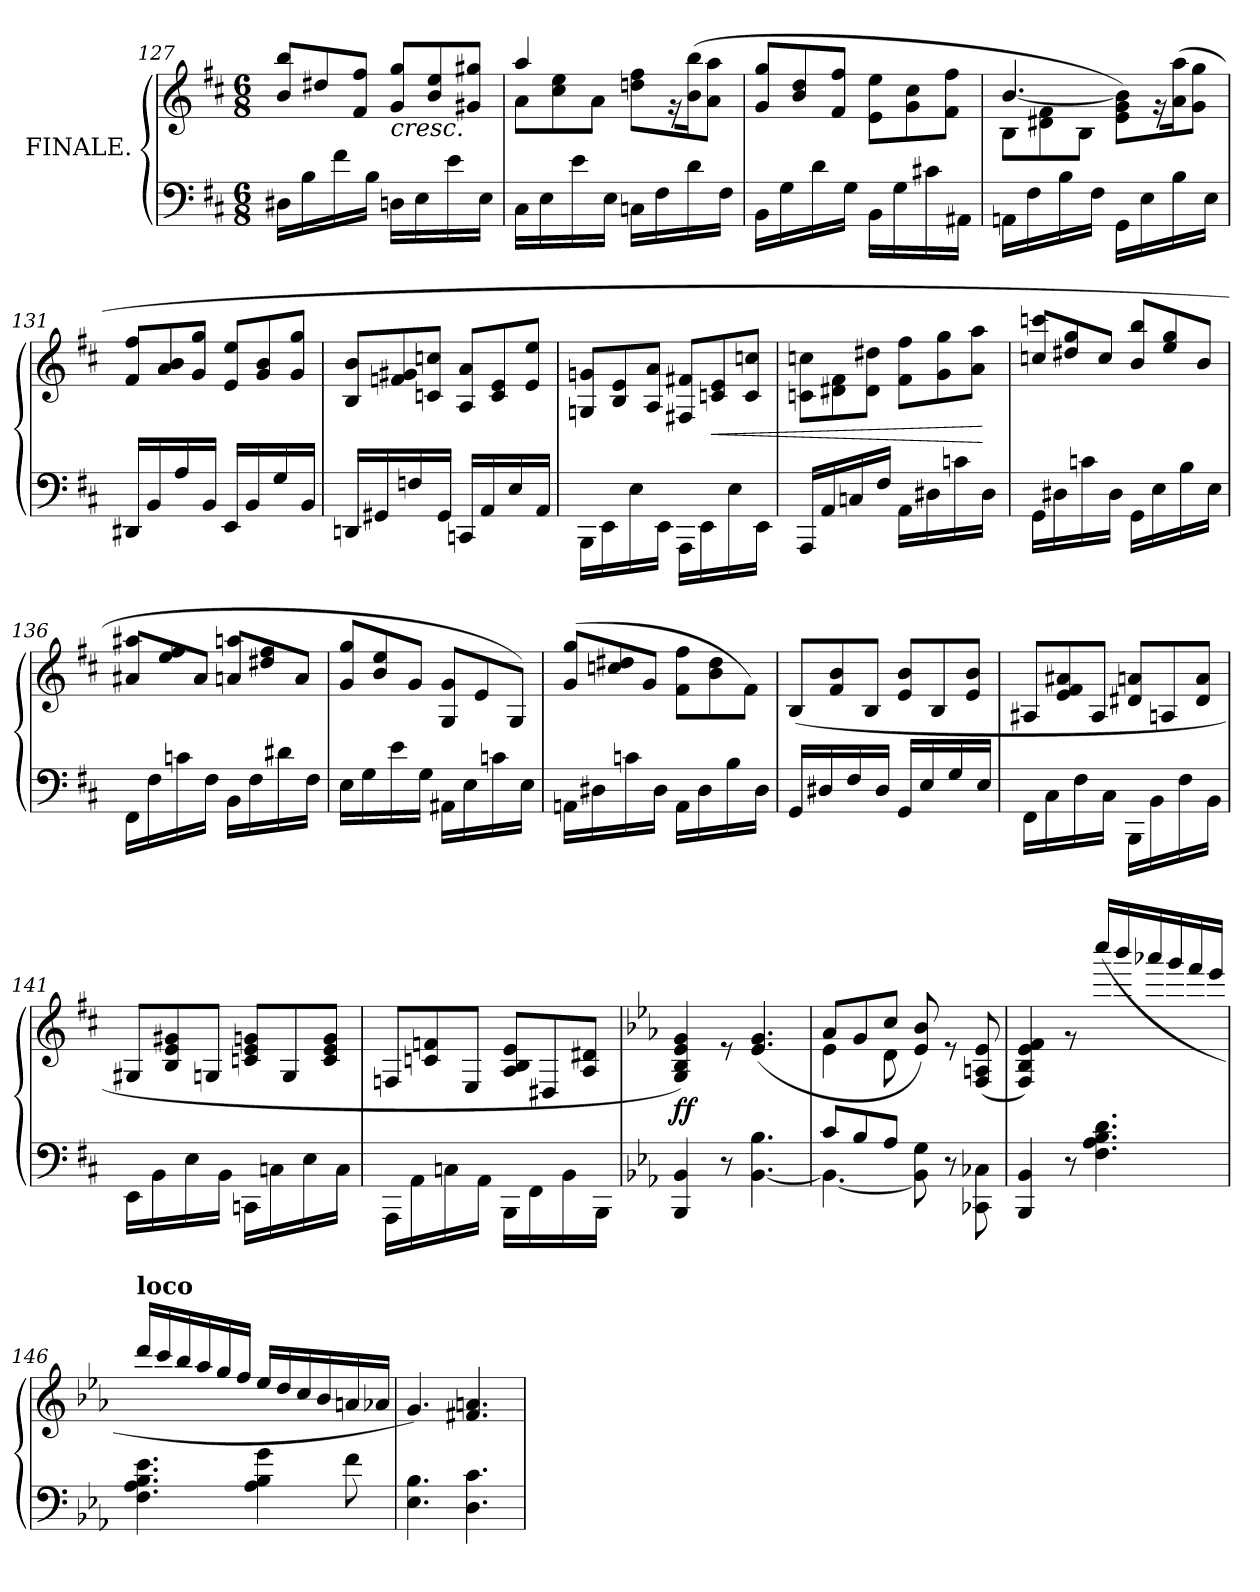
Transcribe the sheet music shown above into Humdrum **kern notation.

**kern	**kern	**dynam
*part1	*part1	*part1
*staff2	*staff1	*staff1/2
*I"FINALE.	*	*
*clefF4	*clefG2	*
*k[f#c#]	*k[f#c#]	*
*M6/8	*M6/8	*
*Xtuplet	*	*
=127	=127	=127
*	*^	*
32%3D#X\LL	2.ryy	8b/ 8bb/L	.
32%3B\	.	.	.
.	.	8dd#X/	.
32%3f#\	.	.	.
.	.	8f#/ 8ff#/J	.
32%3B\JJ	.	.	.
!	!	!	!LO:HP:b
32%3Dn\LL	.	8g/ 8gg/L	<
32%3E\	.	.	.
.	.	8b/ 8ee/	.
32%3e\	.	.	.
.	.	8g#X/ 8gg#X/J	.
32%3E\JJ	.	.	.
!!LO:PB:g=z
=128	=128	=128	=128
*	*	*^	*
32%3C#\LL	2.ryy	4aa/	8a\L	.
32%3E\	.	.	.	.
.	.	.	8cc#\ 8ee\	.
32%3e\	.	.	.	.
.	.	8ryy	8a\J	.
32%3E\JJ	.	.	.	.
32%3Cn\LL	.	8ddn\ 8ff#\L	4.ryy	.
32%3F#\	.	.	.	.
.	.	16r	.	.
32%3d\	.	(>16b\ 16bb\K	.	.
.	.	8a\ 8aa\J	.	.
32%3F#\JJ	.	.	.	.
*	*	*v	*v	*
=129	=129	=129	=129
32%3BB\LL	2.ryy	8g/ 8gg/L	.
32%3G\	.	.	.
.	.	8b/ 8dd/	.
32%3d\	.	.	.
.	.	8f#/ 8ff#/J	.
32%3G\JJ	.	.	.
32%3BB\LL	.	8e\ 8ee\L	.
32%3G\	.	.	.
.	.	8g\ 8cc#\	.
32%3c#X\	.	.	.
.	.	8f#\ 8ff#\J	.
32%3AA#X\JJ	.	.	.
=130	=130	=130	=130
*	*	*^	*
32%3AAn\LL	2.ryy	[4.b/	8B\L	.
32%3F#\	.	.	.	.
.	.	.	8d#X\ 8f#\	.
32%3B\	.	.	.	.
.	.	.	8B\J	.
32%3F#\JJ	.	.	.	.
32%3GG\LL	.	8e\ 8g\ 8b\]L)	4.ryy	.
32%3E\	.	.	.	.
.	.	16r	.	.
32%3B\	.	(>16a\ 16aa\K	.	.
.	.	8g\ 8gg\J	.	.
32%3E\JJ	.	.	.	.
*	*	*v	*v	*
!!LO:LB:g=z
=131	=131	=131	=131
32%3DD#X/LL	2.ryy	8f#/ 8ff#/L	.
32%3BB/	.	.	.
.	.	8a/ 8b/	.
32%3A/	.	.	.
.	.	8g/ 8gg/J	.
32%3BB/JJ	.	.	.
32%3EE/LL	.	8e/ 8ee/L	.
32%3BB/	.	.	.
.	.	8g/ 8b/	.
32%3G/	.	.	.
.	.	8g/ 8gg/J	.
32%3BB/JJ	.	.	.
=132	=132	=132	=132
32%3DDn/LL	2.ryy	8B/ 8b/L	.
32%3GG#X/	.	.	.
.	.	8fn/ 8g#X/	.
32%3Fn/	.	.	.
.	.	8cn/ 8ccn/J	.
32%3GG#/JJ	.	.	.
32%3CCn/LL	.	8A/ 8a/L	.
32%3AA/	.	.	.
.	.	8c/ 8e/	.
32%3E/	.	.	.
.	.	8e/ 8ee/J	.
32%3AA/JJ	.	.	.
=133	=133	=133	=133
32%3BBB\LL	2.ryy	8Gn/ 8gn/L	.
32%3EE\	.	.	.
.	.	8B/ 8e/	.
32%3E\	.	.	.
.	.	8A/ 8a/J	.
32%3EE\JJ	.	.	.
32%3AAA\LL	.	8F#X/ 8f#X/L	.
32%3EE\	.	.	.
!	!	!	!LO:HP:b
.	.	8cn/ 8e/	<
32%3E\	.	.	.
.	.	8c/ 8ccn/J	.
32%3EE\JJ	.	.	.
!!LO:LB:g=z
=134	=134	=134	=134
*	*	*^	*
32%3AAA/LL	2.ryy	2ryy	8cn\ 8ccn\L	.
32%3AA/	.	.	.	.
.	.	.	8d#X\ 8f#\	.
32%3Cn/	.	.	.	.
.	.	.	8d#\ 8dd#X\J	.
32%3F#/JJ	.	.	.	.
32%3AA\LL	.	.	8f#\ 8ff#\L	.
32%3D#X\	.	.	.	.
.	.	8ryy	8g\ 8gg\	.
32%3cn\	.	.	.	.
.	.	32ryy	8a\ 8aa\J	.
32%3D#\JJ	.	32ryy	.	[
.	.	16ryy	.	.
*	*	*v	*v	*
=135	=135	=135	=135
32%3GG\LL	2.ryy	8ccn/ 8cccn/L	.
32%3D#X\	.	.	.
.	.	8dd#X/ 8gg/	.
32%3cn\	.	.	.
.	.	8cc/J	.
32%3D#\JJ	.	.	.
32%3GG\LL	.	8b/ 8bb/L	.
32%3E\	.	.	.
.	.	8ee/ 8gg/	.
32%3B\	.	.	.
.	.	8b/J	.
32%3E\JJ	.	.	.
=136	=136	=136	=136
32%3FF#\LL	2.ryy	8a#X/ 8aa#X/L	.
32%3F#\	.	.	.
.	.	8ee/ 8ff#/	.
32%3cn\	.	.	.
.	.	8a#/J	.
32%3F#\JJ	.	.	.
32%3BB\LL	.	8an/ 8aan/L	.
32%3F#\	.	.	.
.	.	8dd#Xi/ 8ff#/	.
32%3d#X\	.	.	.
.	.	8a/J	.
32%3F#\JJ	.	.	.
!!LO:LB:g=z	!!
=137	=137	=137	=137
32%3E\LL	2.ryy	8g/ 8gg/L	.
32%3G\	.	.	.
.	.	8b/ 8ee/	.
32%3e\	.	.	.
.	.	8g/J	.
32%3G\JJ	.	.	.
32%3AA#X\LL	.	8G/ 8g/L	.
32%3E\	.	.	.
.	.	8e/	.
32%3cn\	.	.	.
.	.	8G/J)	.
32%3E\JJ	.	.	.
=138	=138	=138	=138
32%3AAn\LL	2.ryy	(>8g/ 8gg/L	.
32%3D#X\	.	.	.
.	.	8ccn/ 8dd#X/	.
32%3cn\	.	.	.
.	.	8g/J	.
32%3D#\JJ	.	.	.
32%3AA\LL	.	8f#\ 8ff#\L	.
32%3D#\	.	.	.
.	.	8b\ 8dd#\	.
32%3B\	.	.	.
.	.	8f#\J)	.
32%3D#\JJ	.	.	.
=139	=139	=139	=139
32%3GG/LL	2.ryy	(>8B/L	.
32%3D#X/	.	.	.
.	.	8f#/ 8b/	.
32%3F#/	.	.	.
.	.	8B/J	.
32%3D#/JJ	.	.	.
32%3GG/LL	.	8e/ 8b/L	.
32%3E/	.	.	.
.	.	8B/	.
32%3G/	.	.	.
.	.	8e/ 8b/J	.
32%3E/JJ	.	.	.
!!LO:LB:g=z	!!
=140	=140	=140	=140
32%3FF#\LL	2.ryy	8A#X/L	.
32%3C#\	.	.	.
.	.	8e/ 8f#/ 8a#X/	.
32%3F#\	.	.	.
.	.	8A#/J	.
32%3C#\JJ	.	.	.
32%3BBB\LL	.	8d#X/ 8an/L	.
32%3BB\	.	.	.
.	.	8An/	.
32%3F#\	.	.	.
.	.	8d#/ 8a/J	.
32%3BB\JJ	.	.	.
=141	=141	=141	=141
32%3EE\LL	2.ryy	8G#X/L	.
32%3BB\	.	.	.
.	.	8B/ 8e/ 8g#X/	.
32%3E\	.	.	.
.	.	8Gn/J	.
32%3BB\JJ	.	.	.
32%3CCn\LL	.	8cn/ 8e/ 8gn/L	.
32%3Cn\	.	.	.
.	.	8G/	.
32%3E\	.	.	.
.	.	8c/ 8e/ 8g/J	.
32%3C\JJ	.	.	.
=142	=142	=142	=142
32%3AAA\LL	2.ryy	8Fn/L	.
32%3AA\	.	.	.
.	.	8cn/ 8fn/	.
32%3Cn\	.	.	.
.	.	8E/J	.
32%3AA\JJ	.	.	.
32%3BBB\LL	.	8A/ 8B/ 8e/L	.
32%3FF#\	.	.	.
.	.	8D#X/	.
32%3BB\	.	.	.
.	.	8A/ 8d#X/J	.
32%3BBB\JJ	.	.	.
*	*v	*v	*
.	.	[
=143	=143	=143
*k[b-e-a-]	*k[b-e-a-]	*
*	*^	*
!	!	!	!LO:DY:b
4BBB-/ 4BB-/	2.ryy	4G/ 4B-/ 4e-/ 4g/)	ff
8r	.	8r	.
[4.BB-\ 4.B-\	.	(>4.e-/ 4.g/	.
!!LO:PB:g=z
=144	=144	=144	=144
*^	*	*^	*
8c/L	4.BB-\_	2.ryy	8a-/L	4e-\	.
8B-/	.	.	8g/	.	.
8A-/J	.	.	8cc/J	8d\	.
4.ryy	8BB-\] 8G\	.	8e-/ 8b-/)	4.ryy	.
.	8r	.	8r	.	.
.	8CC-X\ 8C-X\	.	(>8F/ 8An/ 8e-/	.	.
*v	*v	*	*	*	*
*	*	*v	*v	*
=145	=145	=145	=145
4BBB-/ 4BB-/	2.ryy	4F/ 4B-/ 4e-/ 4f/)	.
8r	.	8r	.
4.F\ 4.A-\ 4.B-\ 4.d\	.	(>16cccc/LL	.
.	.	16bbb-/	.
.	.	16aaa-X/	.
.	.	16ggg/	.
.	.	16fff/	.
.	.	16eee-/JJ	.
=146	=146	=146	=146
!	!LO:TX:a:B:t=loco	!	!
4.F\ 4.A-\ 4.B-\ 4.e-\	2.ryy	16ddd/LL	.
.	.	16ccc/	.
.	.	16bb-/	.
.	.	16aa-/	.
.	.	16gg/	.
.	.	16ff/JJ	.
4A-\ 4B-\ 4g\	.	16ee-/LL	.
.	.	16dd/	.
.	.	16cc/	.
.	.	16b-/	.
8f\	.	16an/	.
.	.	16a-X/JJ	.
=147	=147	=147	=147
4.E-\ 4.B-\	2.ryy	4.g/)	.
4.D\ 4.c\	.	4.f#X/ 4.an/	.
*	*v	*v	*
=	=	=
*-	*-	*-
